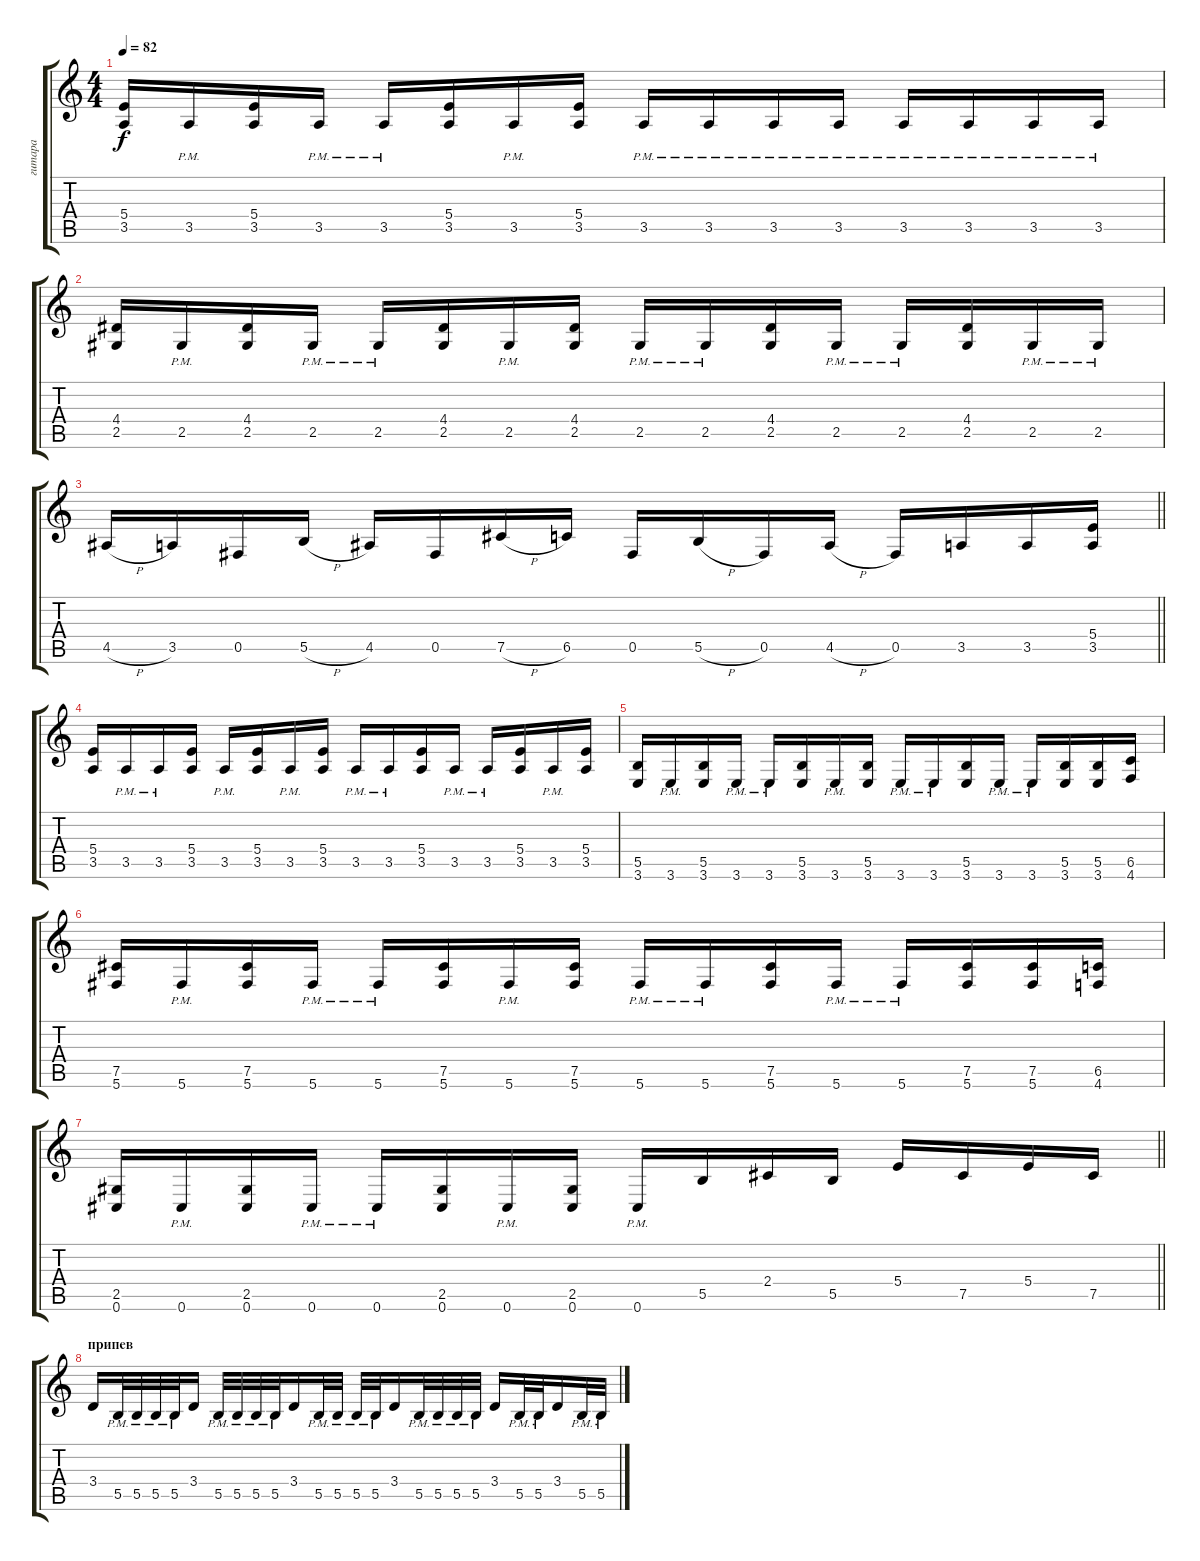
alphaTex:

\track ("гитара" "гитара") {instrument overdrivenguitar}
\staff {score tabs}
\tuning (Db4 Ab3 E3 B2 Gb2 Db2) {hide}
\ts (4 4)
\tempo 82
\clef g2
\ks c
(5.4 3.5).16{dy f} 3.5{pm}.16 (5.4 3.5).16 3.5{pm}.16 3.5{pm}.16 (5.4 3.5).16 3.5{pm}.16 (5.4 3.5).16 3.5{pm}.16 3.5{pm}.16 3.5{pm}.16 3.5{pm}.16 3.5{pm}.16 3.5{pm}.16 3.5{pm}.16 3.5{pm}.16 |
(4.4 2.5).16 2.5{pm}.16 (4.4 2.5).16 2.5{pm}.16 2.5{pm}.16 (4.4 2.5).16 2.5{pm}.16 (4.4 2.5).16 2.5{pm}.16 2.5{pm}.16 (4.4 2.5).16 2.5{pm}.16 2.5{pm}.16 (4.4 2.5).16 2.5{pm}.16 2.5{pm}.16 |
\barLineRight lightlight
4.5{h}.16 3.5.16 0.5.16 5.5{h}.16 4.5.16 0.5.16 7.5{h}.16 6.5.16 0.5.16 5.5{h}.16 0.5.16 4.5{h}.16 0.5.16 3.5.16 3.5.16 (5.4 3.5).16 |
\section ("" "")
(5.4 3.5).16 3.5{pm}.16 3.5{pm}.16 (5.4 3.5).16 3.5{pm}.16 (5.4 3.5).16 3.5{pm}.16 (5.4 3.5).16 3.5{pm}.16 3.5{pm}.16 (5.4 3.5).16 3.5{pm}.16 3.5{pm}.16 (5.4 3.5).16 3.5{pm}.16 (5.4 3.5).16 |
(5.5 3.6).16 3.6{pm}.16 (5.5 3.6).16 3.6{pm}.16 3.6{pm}.16 (5.5 3.6).16 3.6{pm}.16 (5.5 3.6).16 3.6{pm}.16 3.6{pm}.16 (5.5 3.6).16 3.6{pm}.16 3.6{pm}.16 (5.5 3.6).16 (5.5 3.6).16 (6.5 4.6).16 |
(7.5 5.6).16 5.6{pm}.16 (7.5 5.6).16 5.6{pm}.16 5.6{pm}.16 (7.5 5.6).16 5.6{pm}.16 (7.5 5.6).16 5.6{pm}.16 5.6{pm}.16 (7.5 5.6).16 5.6{pm}.16 5.6{pm}.16 (7.5 5.6).16 (7.5 5.6).16 (6.5 4.6).16 |
\barLineRight lightlight
(2.5 0.6).16 0.6{pm}.16 (2.5 0.6).16 0.6{pm}.16 0.6{pm}.16 (2.5 0.6).16 0.6{pm}.16 (2.5 0.6).16 0.6{pm}.16 5.5.16 2.4.16 5.5.16 5.4.16 7.5.16 5.4.16 7.5.16 |
\section ("" "припев")
3.4.16 5.5{pm}.32 5.5{pm}.32 5.5{pm}.32 5.5{pm}.32 3.4.16 5.5{pm}.32 5.5{pm}.32 5.5{pm}.32 5.5{pm}.32 3.4.16 5.5{pm}.32 5.5{pm}.32 5.5{pm}.32 5.5{pm}.32 3.4.16 5.5{pm}.32 5.5{pm}.32 5.5{pm}.32 5.5{pm}.32 3.4.16 5.5{pm}.32 5.5{pm}.32 3.4.16 5.5{pm}.32 5.5{pm}.32
